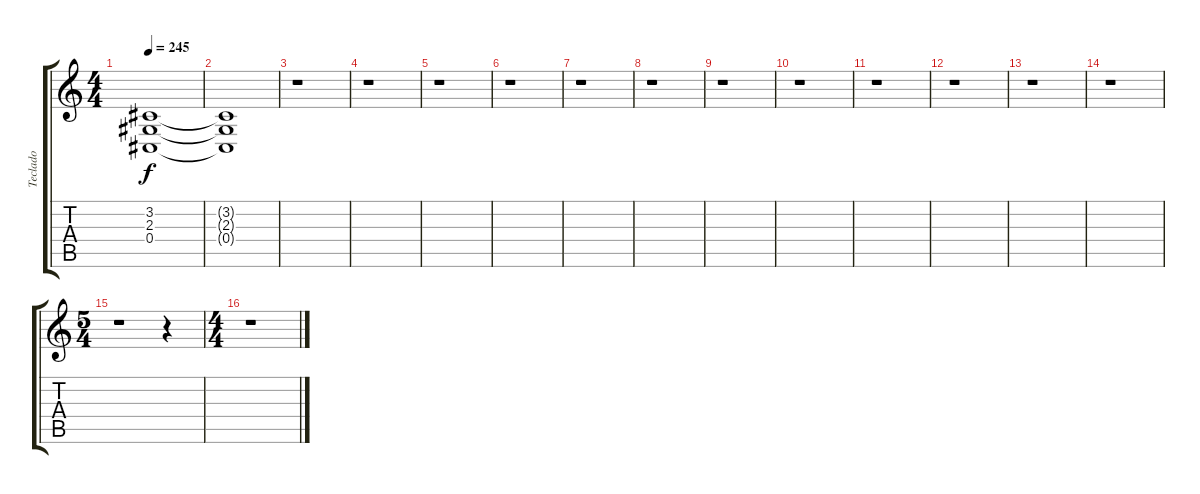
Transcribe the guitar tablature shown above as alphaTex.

\track ("Teclado" "Teclado") {instrument flute}
\staff {score tabs}
\tuning (Eb4 Bb3 Gb3 Db3 Ab2 Eb2) {hide}
\ts (4 4)
\tempo 245
\clef g2
\ks c
(3.2 2.3 0.4).1{dy f} |
(3.2{t} 2.3{t} 0.4{t}).1 |
r.1 |
r.1 |
r.1 |
r.1 |
r.1 |
r.1 |
r.1 |
r.1 |
r.1 |
r.1 |
r.1 |
r.1 |
\ts (5 4)
r.1 r.4 |
\ts (4 4)
r.1
